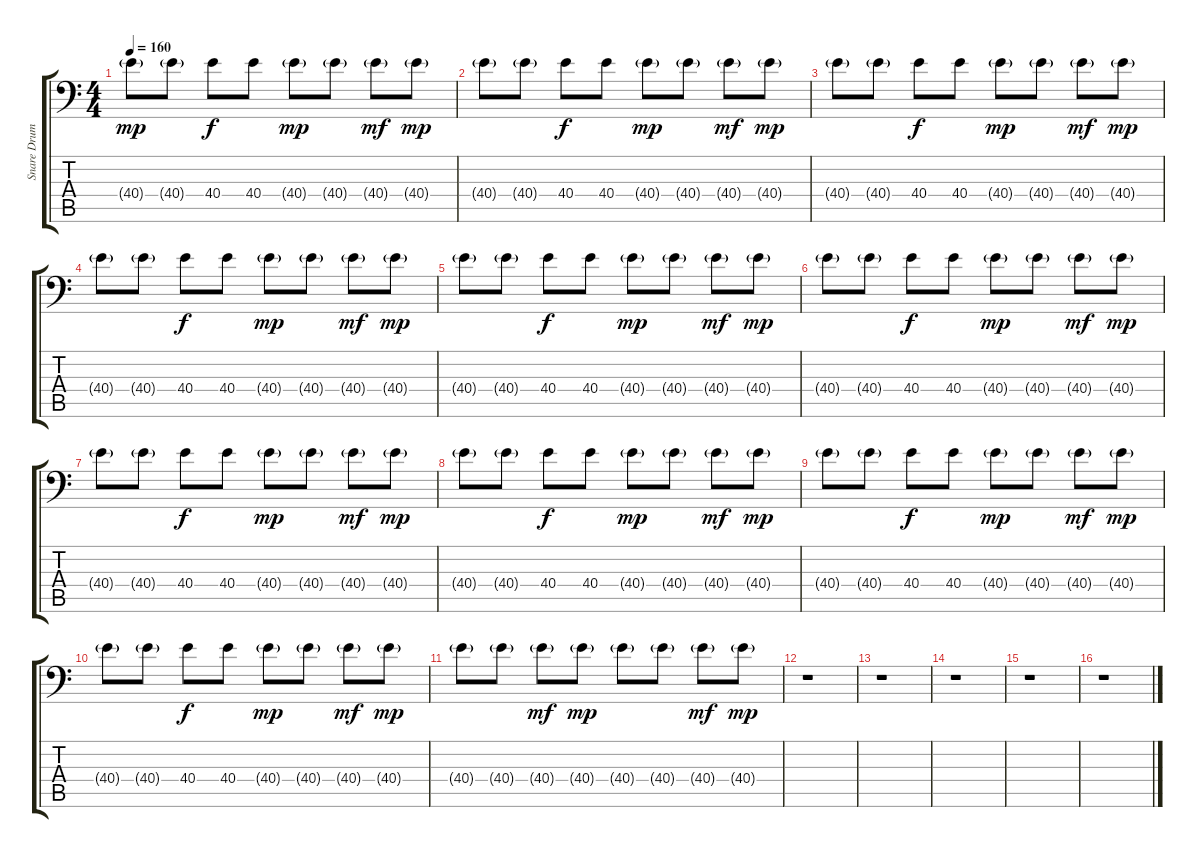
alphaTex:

\track ("Snare Drum" "Snare Drum") {instrument acousticgrandpiano}
\staff {score tabs}
\tuning (C-1 C-1 C-1 C-1 C-1 C-1) {hide}
\ts (4 4)
\tempo 160
\clef f4
\ks c
40.4{g}.8{dy mp} 40.4{g}.8 40.4.8{dy f} 40.4.8 40.4{g}.8{dy mp} 40.4{g}.8 40.4{g}.8{dy mf} 40.4{g}.8{dy mp} |
40.4{g}.8 40.4{g}.8 40.4.8{dy f} 40.4.8 40.4{g}.8{dy mp} 40.4{g}.8 40.4{g}.8{dy mf} 40.4{g}.8{dy mp} |
40.4{g}.8 40.4{g}.8 40.4.8{dy f} 40.4.8 40.4{g}.8{dy mp} 40.4{g}.8 40.4{g}.8{dy mf} 40.4{g}.8{dy mp} |
40.4{g}.8 40.4{g}.8 40.4.8{dy f} 40.4.8 40.4{g}.8{dy mp} 40.4{g}.8 40.4{g}.8{dy mf} 40.4{g}.8{dy mp} |
40.4{g}.8 40.4{g}.8 40.4.8{dy f} 40.4.8 40.4{g}.8{dy mp} 40.4{g}.8 40.4{g}.8{dy mf} 40.4{g}.8{dy mp} |
40.4{g}.8 40.4{g}.8 40.4.8{dy f} 40.4.8 40.4{g}.8{dy mp} 40.4{g}.8 40.4{g}.8{dy mf} 40.4{g}.8{dy mp} |
40.4{g}.8 40.4{g}.8 40.4.8{dy f} 40.4.8 40.4{g}.8{dy mp} 40.4{g}.8 40.4{g}.8{dy mf} 40.4{g}.8{dy mp} |
40.4{g}.8 40.4{g}.8 40.4.8{dy f} 40.4.8 40.4{g}.8{dy mp} 40.4{g}.8 40.4{g}.8{dy mf} 40.4{g}.8{dy mp} |
40.4{g}.8 40.4{g}.8 40.4.8{dy f} 40.4.8 40.4{g}.8{dy mp} 40.4{g}.8 40.4{g}.8{dy mf} 40.4{g}.8{dy mp} |
40.4{g}.8 40.4{g}.8 40.4.8{dy f} 40.4.8 40.4{g}.8{dy mp} 40.4{g}.8 40.4{g}.8{dy mf} 40.4{g}.8{dy mp} |
40.4{g}.8 40.4{g}.8 40.4{g}.8{dy mf} 40.4{g}.8{dy mp} 40.4{g}.8 40.4{g}.8 40.4{g}.8{dy mf} 40.4{g}.8{dy mp} |
r.1 |
r.1 |
r.1 |
r.1 |
r.1
